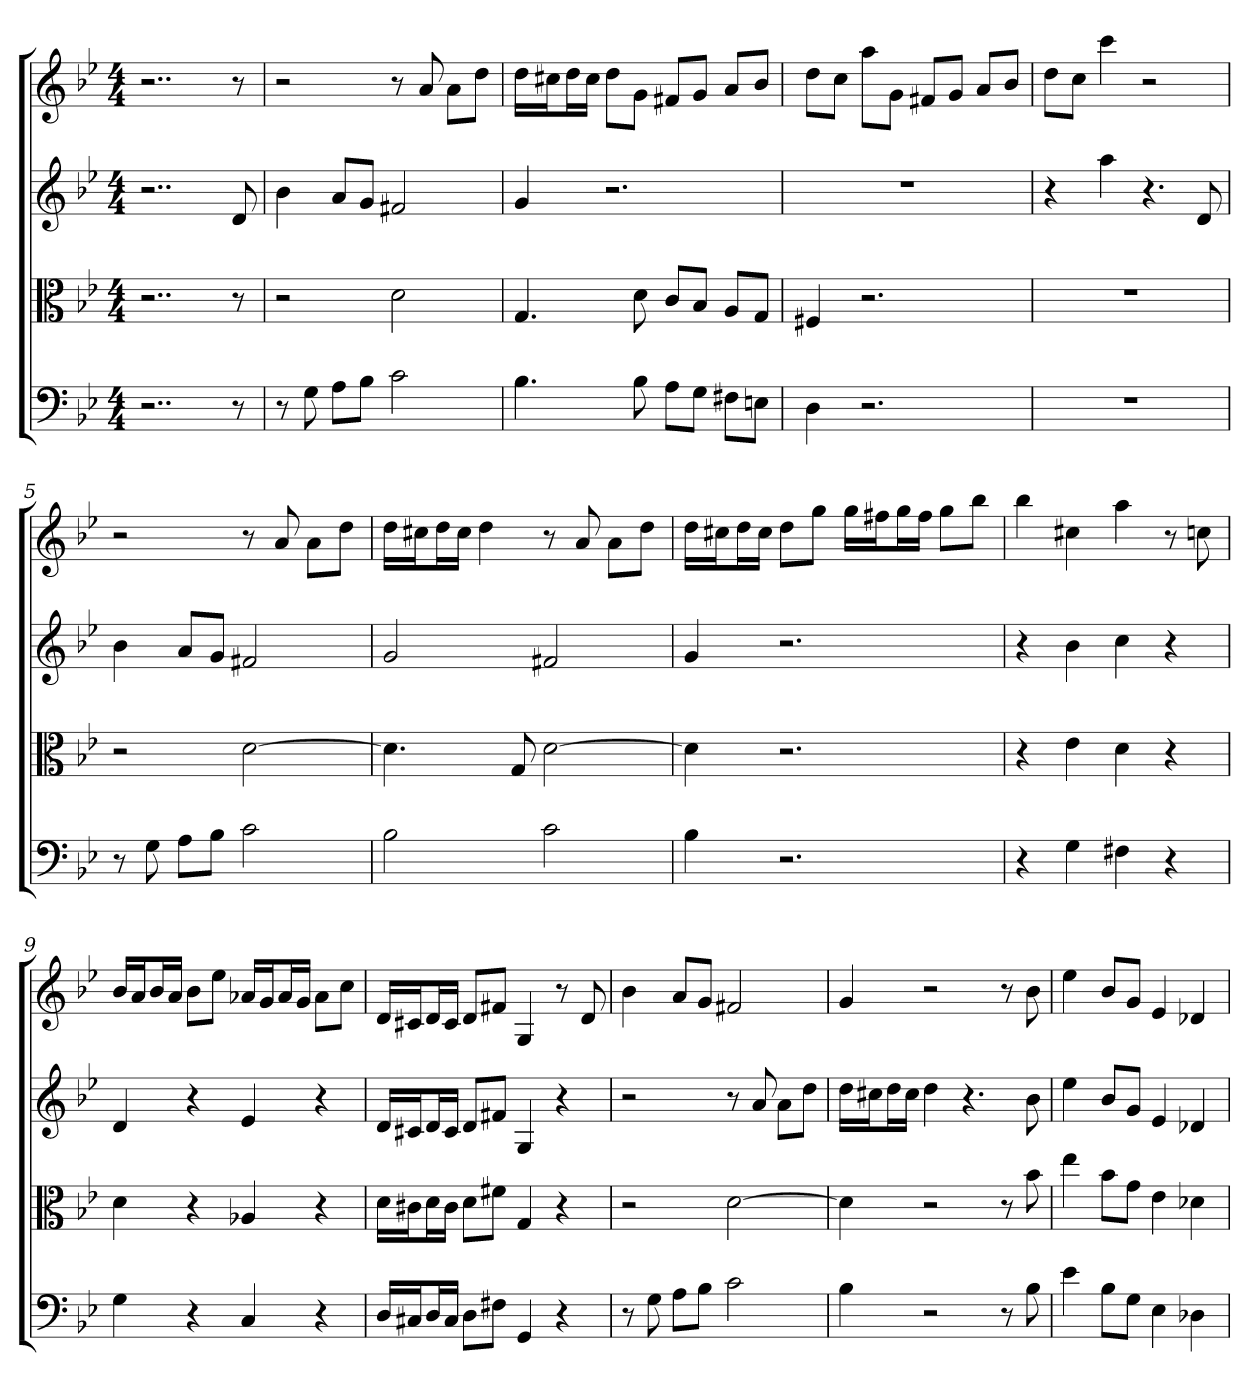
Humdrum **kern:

**kern	**kern	**kern	**kern
*part4	*part3	*part2	*part1
*staff4	*staff3	*staff2	*staff1
*clefF4	*clefC3	*	*
*k[b-e-]	*k[b-e-]	*k[b-e-]	*k[b-e-]
*g:	*g:	*g:	*g:
*M4/4	*M4/4	*M4/4	*M4/4
=	=	=	=
2..r	2..r	2..r	2..r
8r	8r	8d	8r
=1	=1	=1	=1
8r	2r	4b-	2r
8G	.	.	.
8A\L	.	8aL	.
8B-\J	.	8gJ	.
2c	2d	2f#X	8r
.	.	.	8a
.	.	.	8aL
.	.	.	8ddJ
=2	=2	=2	=2
4.B-	4.G	4g	16ddLL
.	.	.	16cc#XJ
.	.	.	16ddL
.	.	.	16cc#JJ
.	.	2.r	8ddL
8B-	8d	.	8gJ
8A\L	8c/L	.	8f#XL
8G\J	8B-/J	.	8gJ
8F#X\L	8A/L	.	8aL
8En\J	8G/J	.	8b-J
=3	=3	=3	=3
4D	4F#X	1r	8ddL
.	.	.	8ccJ
2.r	2.r	.	8aaL
.	.	.	8gJ
.	.	.	8f#XL
.	.	.	8gJ
.	.	.	8aL
.	.	.	8b-J
=4	=4	=4	=4
1r	1r	4r	8ddL
.	.	.	8ccJ
.	.	4aa	4ccc
.	.	4.r	2r
.	.	8d	.
=5	=5	=5	=5
8r	2r	4b-	2r
8G	.	.	.
8A\L	.	8aL	.
8B-\J	.	8gJ	.
2c	[2d	2f#X	8r
.	.	.	8a
.	.	.	8aL
.	.	.	8ddJ
=6	=6	=6	=6
2B-	4.d]	2g	16ddLL
.	.	.	16cc#XJ
.	.	.	16ddL
.	.	.	16cc#JJ
.	.	.	4dd
.	8G	.	.
2c	[2d	2f#X	8r
.	.	.	8a
.	.	.	8aL
.	.	.	8ddJ
=7	=7	=7	=7
4B-	4d]	4g	16ddLL
.	.	.	16cc#XJ
.	.	.	16ddL
.	.	.	16cc#JJ
2.r	2.r	2.r	8ddL
.	.	.	8ggJ
.	.	.	16ggLL
.	.	.	16ff#XJ
.	.	.	16ggL
.	.	.	16ff#JJ
.	.	.	8ggL
.	.	.	8bb-J
=8	=8	=8	=8
4r	4r	4r	4bb-
4G	4e-	4b-	4cc#X
4F#X	4d	4cc	4aa
4r	4r	4r	8r
.	.	.	8ccn
=9	=9	=9	=9
4G	4d	4d	16b-LL
.	.	.	16aJ
.	.	.	16b-L
.	.	.	16aJJ
4r	4r	4r	8b-L
.	.	.	8ee-J
4C	4A-X	4e-	16a-XLL
.	.	.	16gJ
.	.	.	16a-L
.	.	.	16gJJ
4r	4r	4r	8a-L
.	.	.	8ccJ
=10	=10	=10	=10
16D/LL	16d\LL	16dLL	16dLL
16C#X/J	16c#X\J	16c#XJ	16c#XJ
16D/L	16d\L	16dL	16dL
16C#/JJ	16c#\JJ	16c#JJ	16c#JJ
8D\L	8d\L	8dL	8dL
8F#X\J	8f#X\J	8f#XJ	8f#XJ
4GG	4G	4G	4G
4r	4r	4r	8r
.	.	.	8d
=11	=11	=11	=11
8r	2r	2r	4b-
8G	.	.	.
8A\L	.	.	8aL
8B-\J	.	.	8gJ
2c	[2d	8r	2f#X
.	.	8a	.
.	.	8aL	.
.	.	8ddJ	.
=12	=12	=12	=12
4B-	4d]	16ddLL	4g
.	.	16cc#XJ	.
.	.	16ddL	.
.	.	16cc#JJ	.
2r	2r	4dd	2r
.	.	4.r	.
8r	8r	.	8r
8B-	8b-	8b-	8b-
=13	=13	=13	=13
4e-	4ee-	4ee-	4ee-
8B-\L	8b-\L	8b-L	8b-L
8G\J	8g\J	8gJ	8gJ
4E-	4e-	4e-	4e-
4D-X	4d-X	4d-X	4d-X
=	=	=	=
*-	*-	*-	*-
